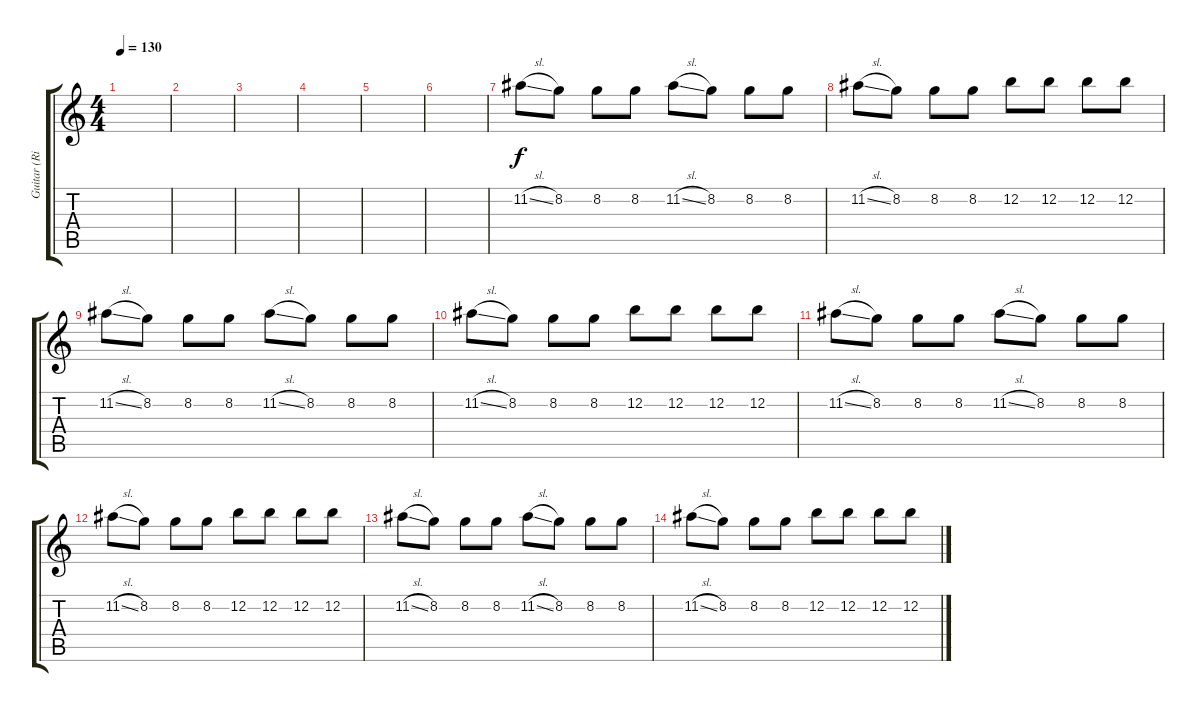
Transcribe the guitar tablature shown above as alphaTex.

\track ("Guitar (Right)" "Guitar (Ri") {instrument distortionguitar}
\staff {score tabs}
\tuning (E4 B3 G3 D3 A2 E2) {hide}
\ts (4 4)
\tempo 130
\clef g2
\ks c
|
|
|
|
|
|
11.2{sl}.8{volume 7} 8.2.8 8.2.8 8.2.8 11.2{sl}.8 8.2.8 8.2.8 8.2.8 |
11.2{sl}.8 8.2.8 8.2.8 8.2.8 12.2.8 12.2.8 12.2.8 12.2.8 |
11.2{sl}.8{volume 7} 8.2.8 8.2.8 8.2.8 11.2{sl}.8 8.2.8 8.2.8 8.2.8 |
11.2{sl}.8 8.2.8 8.2.8 8.2.8 12.2.8 12.2.8 12.2.8 12.2.8 |
11.2{sl}.8{volume 7} 8.2.8 8.2.8 8.2.8 11.2{sl}.8 8.2.8 8.2.8 8.2.8 |
11.2{sl}.8 8.2.8 8.2.8 8.2.8 12.2.8 12.2.8 12.2.8 12.2.8 |
11.2{sl}.8{volume 7} 8.2.8 8.2.8 8.2.8 11.2{sl}.8 8.2.8 8.2.8 8.2.8 |
11.2{sl}.8 8.2.8 8.2.8 8.2.8 12.2.8 12.2.8 12.2.8 12.2.8
